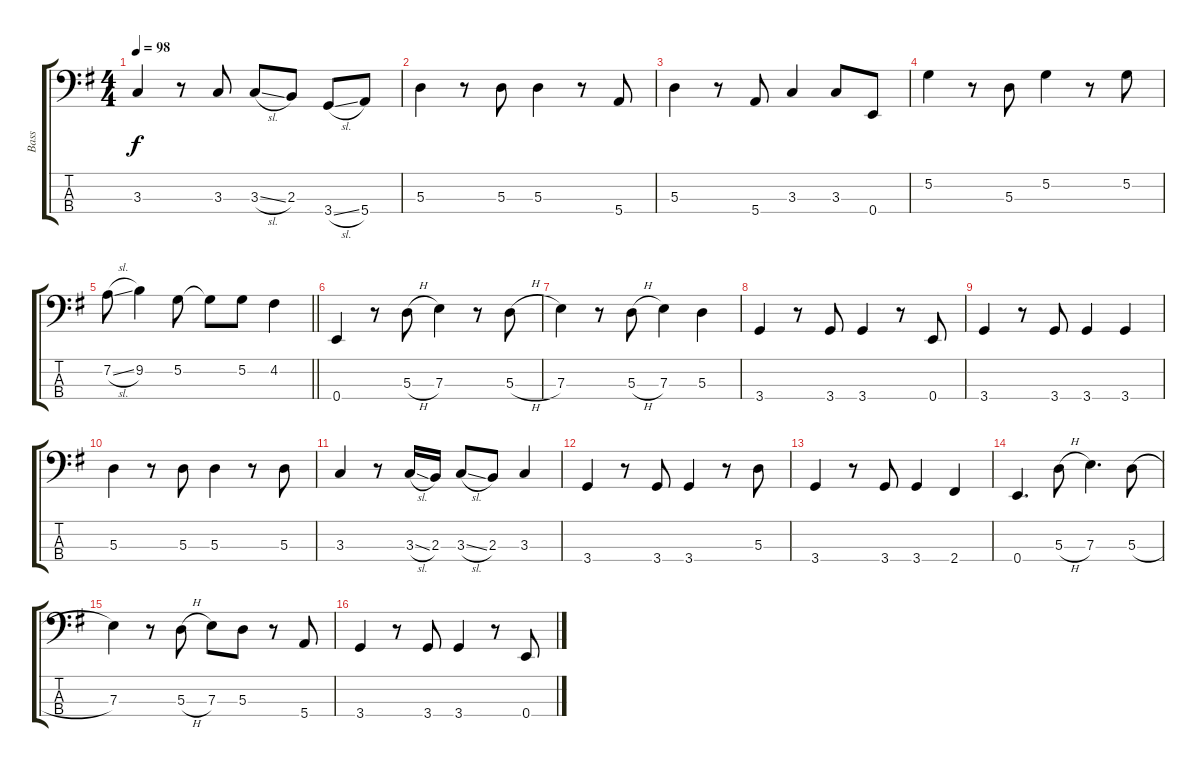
\track ("Bass" "Bass") {instrument electricbassfinger}
\staff {score tabs}
\tuning (G2 D2 A1 E1) {hide}
\ts (4 4)
\tempo 98
\clef f4
\ks g
3.3.4{dy f} r.8 3.3.8 3.3{sl}.8 2.3.8 3.4{sl}.8 5.4.8 |
5.3.4 r.8 5.3.8 5.3.4 r.8 5.4.8 |
5.3.4 r.8 5.4.8 3.3.4 3.3.8 0.4.8 |
5.2.4 r.8 5.3.8 5.2.4 r.8 5.2.8 |
\barLineRight lightlight
7.2{sl}.8 9.2.4 5.2.8 5.2{t}.8 5.2.8 4.2.4 |
0.4.4 r.8 5.3{h}.8 7.3.4 r.8 5.3{h}.8 |
7.3.4 r.8 5.3{h}.8 7.3.4 5.3.4 |
3.4.4 r.8 3.4.8 3.4.4 r.8 0.4.8 |
3.4.4 r.8 3.4.8 3.4.4 3.4.4 |
5.3.4 r.8 5.3.8 5.3.4 r.8 5.3.8 |
3.3.4 r.8 3.3{sl}.16 2.3.16 3.3{sl}.8 2.3.8 3.3.4 |
3.4.4 r.8 3.4.8 3.4.4 r.8 5.3.8 |
3.4.4 r.8 3.4.8 3.4.4 2.4.4 |
0.4.4{d} 5.3{h}.8 7.3.4{d} 5.3{h}.8 |
7.3.4 r.8 5.3{h}.8 7.3.8 5.3.8 r.8 5.4.8 |
3.4.4 r.8 3.4.8 3.4.4 r.8 0.4.8
